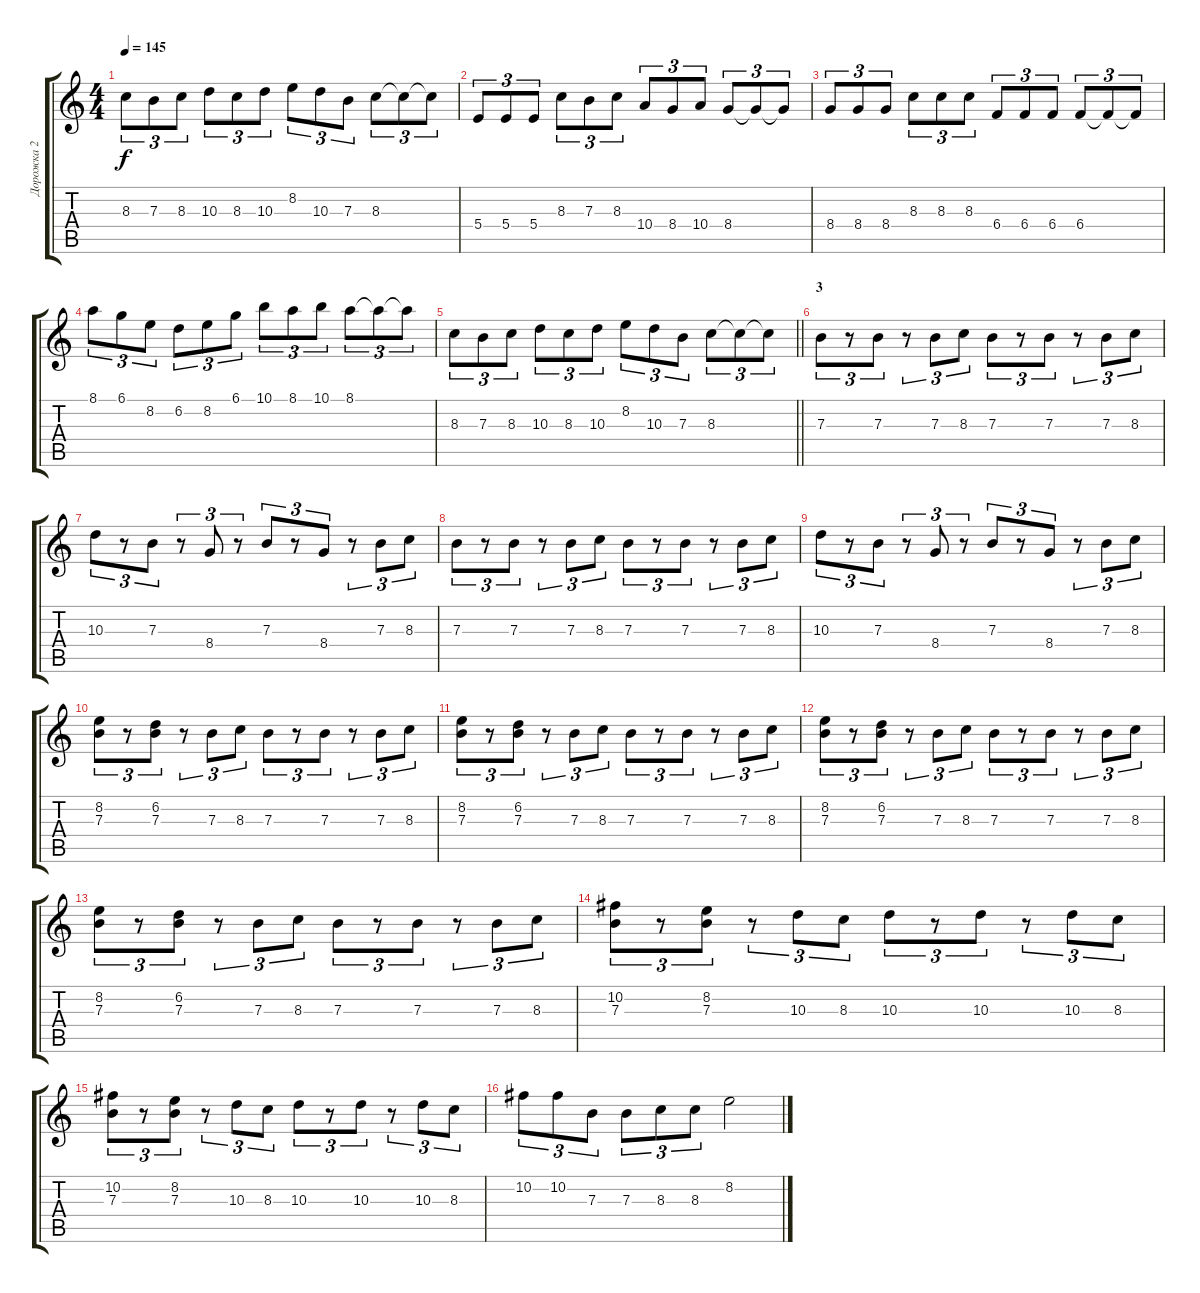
\track ("Дорожка 2" "Дорожка 2") {instrument distortionguitar}
\staff {score tabs}
\tuning (Db4 Ab3 E3 B2 Gb2 B1) {hide}
\ts (4 4)
\tempo 145
\clef g2
\ks c
8.3.8{tu (3 2) dy f} 7.3.8{tu (3 2)} 8.3.8{tu (3 2)} 10.3.8{tu (3 2)} 8.3.8{tu (3 2)} 10.3.8{tu (3 2)} 8.2.8{tu (3 2)} 10.3.8{tu (3 2)} 7.3.8{tu (3 2)} 8.3.8{tu (3 2)} 8.3{t}.8{tu (3 2)} 8.3{t}.8{tu (3 2)} |
5.4.8{tu (3 2)} 5.4.8{tu (3 2)} 5.4.8{tu (3 2)} 8.3.8{tu (3 2)} 7.3.8{tu (3 2)} 8.3.8{tu (3 2)} 10.4.8{tu (3 2)} 8.4.8{tu (3 2)} 10.4.8{tu (3 2)} 8.4.8{tu (3 2)} 8.4{t}.8{tu (3 2)} 8.4{t}.8{tu (3 2)} |
8.4.8{tu (3 2)} 8.4.8{tu (3 2)} 8.4.8{tu (3 2)} 8.3.8{tu (3 2)} 8.3.8{tu (3 2)} 8.3.8{tu (3 2)} 6.4.8{tu (3 2)} 6.4.8{tu (3 2)} 6.4.8{tu (3 2)} 6.4.8{tu (3 2)} 6.4{t}.8{tu (3 2)} 6.4{t}.8{tu (3 2)} |
8.1.8{tu (3 2)} 6.1.8{tu (3 2)} 8.2.8{tu (3 2)} 6.2.8{tu (3 2)} 8.2.8{tu (3 2)} 6.1.8{tu (3 2)} 10.1.8{tu (3 2)} 8.1.8{tu (3 2)} 10.1.8{tu (3 2)} 8.1.8{tu (3 2)} 8.1{t}.8{tu (3 2)} 8.1{t}.8{tu (3 2)} |
\barLineRight lightlight
8.3.8{tu (3 2)} 7.3.8{tu (3 2)} 8.3.8{tu (3 2)} 10.3.8{tu (3 2)} 8.3.8{tu (3 2)} 10.3.8{tu (3 2)} 8.2.8{tu (3 2)} 10.3.8{tu (3 2)} 7.3.8{tu (3 2)} 8.3.8{tu (3 2)} 8.3{t}.8{tu (3 2)} 8.3{t}.8{tu (3 2)} |
\section ("" "3")
7.3.8{tu (3 2)} r.8{tu (3 2)} 7.3.8{tu (3 2)} r.8{tu (3 2)} 7.3.8{tu (3 2)} 8.3.8{tu (3 2)} 7.3.8{tu (3 2)} r.8{tu (3 2)} 7.3.8{tu (3 2)} r.8{tu (3 2)} 7.3.8{tu (3 2)} 8.3.8{tu (3 2)} |
10.3.8{tu (3 2)} r.8{tu (3 2)} 7.3.8{tu (3 2)} r.8{tu (3 2)} 8.4.8{tu (3 2)} r.8{tu (3 2)} 7.3.8{tu (3 2)} r.8{tu (3 2)} 8.4.8{tu (3 2)} r.8{tu (3 2)} 7.3.8{tu (3 2)} 8.3.8{tu (3 2)} |
7.3.8{tu (3 2)} r.8{tu (3 2)} 7.3.8{tu (3 2)} r.8{tu (3 2)} 7.3.8{tu (3 2)} 8.3.8{tu (3 2)} 7.3.8{tu (3 2)} r.8{tu (3 2)} 7.3.8{tu (3 2)} r.8{tu (3 2)} 7.3.8{tu (3 2)} 8.3.8{tu (3 2)} |
10.3.8{tu (3 2)} r.8{tu (3 2)} 7.3.8{tu (3 2)} r.8{tu (3 2)} 8.4.8{tu (3 2)} r.8{tu (3 2)} 7.3.8{tu (3 2)} r.8{tu (3 2)} 8.4.8{tu (3 2)} r.8{tu (3 2)} 7.3.8{tu (3 2)} 8.3.8{tu (3 2)} |
(8.2 7.3).8{tu (3 2)} r.8{tu (3 2)} (6.2 7.3).8{tu (3 2)} r.8{tu (3 2)} 7.3.8{tu (3 2)} 8.3.8{tu (3 2)} 7.3.8{tu (3 2)} r.8{tu (3 2)} 7.3.8{tu (3 2)} r.8{tu (3 2)} 7.3.8{tu (3 2)} 8.3.8{tu (3 2)} |
(8.2 7.3).8{tu (3 2)} r.8{tu (3 2)} (6.2 7.3).8{tu (3 2)} r.8{tu (3 2)} 7.3.8{tu (3 2)} 8.3.8{tu (3 2)} 7.3.8{tu (3 2)} r.8{tu (3 2)} 7.3.8{tu (3 2)} r.8{tu (3 2)} 7.3.8{tu (3 2)} 8.3.8{tu (3 2)} |
(8.2 7.3).8{tu (3 2)} r.8{tu (3 2)} (6.2 7.3).8{tu (3 2)} r.8{tu (3 2)} 7.3.8{tu (3 2)} 8.3.8{tu (3 2)} 7.3.8{tu (3 2)} r.8{tu (3 2)} 7.3.8{tu (3 2)} r.8{tu (3 2)} 7.3.8{tu (3 2)} 8.3.8{tu (3 2)} |
(8.2 7.3).8{tu (3 2)} r.8{tu (3 2)} (6.2 7.3).8{tu (3 2)} r.8{tu (3 2)} 7.3.8{tu (3 2)} 8.3.8{tu (3 2)} 7.3.8{tu (3 2)} r.8{tu (3 2)} 7.3.8{tu (3 2)} r.8{tu (3 2)} 7.3.8{tu (3 2)} 8.3.8{tu (3 2)} |
(10.2 7.3).8{tu (3 2)} r.8{tu (3 2)} (8.2 7.3).8{tu (3 2)} r.8{tu (3 2)} 10.3.8{tu (3 2)} 8.3.8{tu (3 2)} 10.3.8{tu (3 2)} r.8{tu (3 2)} 10.3.8{tu (3 2)} r.8{tu (3 2)} 10.3.8{tu (3 2)} 8.3.8{tu (3 2)} |
(10.2 7.3).8{tu (3 2)} r.8{tu (3 2)} (8.2 7.3).8{tu (3 2)} r.8{tu (3 2)} 10.3.8{tu (3 2)} 8.3.8{tu (3 2)} 10.3.8{tu (3 2)} r.8{tu (3 2)} 10.3.8{tu (3 2)} r.8{tu (3 2)} 10.3.8{tu (3 2)} 8.3.8{tu (3 2)} |
10.2.8{tu (3 2)} 10.2.8{tu (3 2)} 7.3.8{tu (3 2)} 7.3.8{tu (3 2)} 8.3.8{tu (3 2)} 8.3.8{tu (3 2)} 8.2.2
